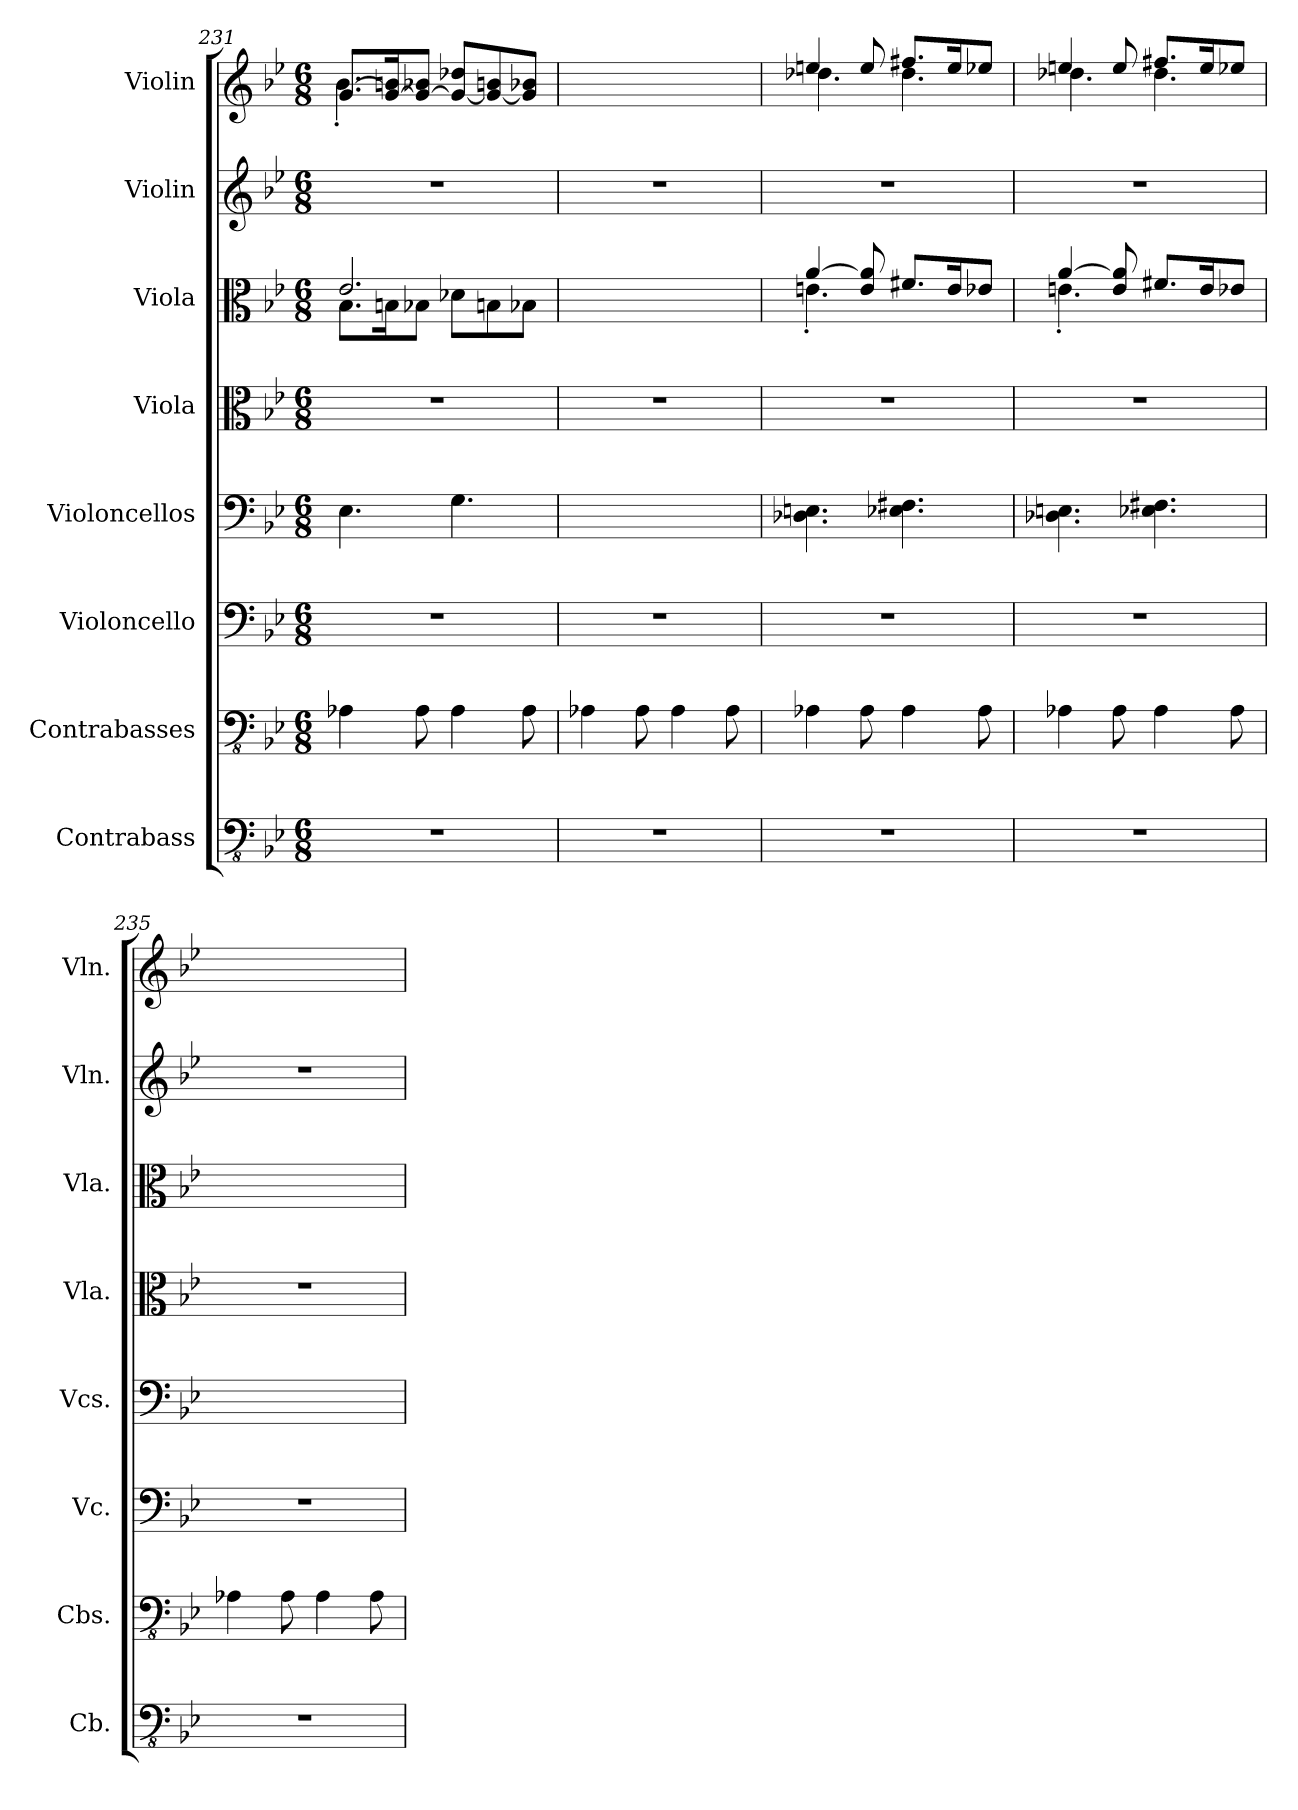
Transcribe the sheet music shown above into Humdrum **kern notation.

**kern	**kern	**kern	**kern	**kern	**kern	**kern	**kern
*part8	*part7	*part6	*part5	*part4	*part3	*part2	*part1
*staff8	*staff7	*staff6	*staff5	*staff4	*staff3	*staff2	*staff1
*I"Contrabass	*I"Contrabasses	*I"Violoncello	*I"Violoncellos	*I"Viola	*I"Viola	*I"Violin	*I"Violin
*I'Cb.	*I'Cbs.	*I'Vc.	*I'Vcs.	*I'Vla.	*I'Vla.	*I'Vln.	*I'Vln.
*clefFv4	*clefFv4	*clefF4	*clefF4	*clefC3	*clefC3	*clefG2	*clefG2
*ITrd7c12	*	*	*	*	*	*	*
*k[b-e-]	*k[b-e-]	*k[b-e-]	*k[b-e-]	*k[b-e-]	*k[b-e-]	*k[b-e-]	*k[b-e-]
*M6/8	*M6/8	*M6/8	*M6/8	*M6/8	*M6/8	*M6/8	*M6/8
=231	=231	=231	=231	=231	=231	=231	=231
*	*	*	*	*	*^	*	*^
2.r	4AA-X\	2.r	4.E-\	2.r	2.e-/	8.B-\L	2.r	[8.g/L	4.b-'\
.	.	.	.	.	.	16Bn\K	.	16g/_ 16bn/K	.
.	8AA-\	.	.	.	.	8B-X\J	.	8g/_ 8b-X/J	.
.	4AA-\	.	4.G\	.	.	8d-X\L	.	8g/_ 8dd-X/L	4.ryy
.	.	.	.	.	.	8Bn\	.	8g/_ 8bn/	.
.	8AA-\	.	.	.	.	8B-X\J	.	8g/] 8b-X/J	.
*	*	*	*	*	*v	*v	*	*v	*v
=232	=232	=232	=232	=232	=232	=232	=232
2.r	4AA-X\	2.r	2.ryy	2.r	2.ryy	2.r	2.ryy
.	8AA-\	.	.	.	.	.	.
.	4AA-\	.	.	.	.	.	.
.	8AA-\	.	.	.	.	.	.
=233	=233	=233	=233	=233	=233	=233	=233
*	*	*	*	*	*^	*	*^
2.r	4AA-X\	2.r	4.D-X\ 4.En\	2.r	[4a/	4.en'\	2.r	4een/	4.dd-X\
.	8AA-\	.	.	.	8e/ 8a/]	.	.	8ee/	.
.	4AA-\	.	4.E-X\ 4.F#X\	.	8.f#X/L	4.ryy	.	8.ff#X/L	4.dd-\
.	.	.	.	.	16e/K	.	.	16ee/K	.
.	8AA-\	.	.	.	8e-X/J	.	.	8ee-X/J	.
!!LO:PB:g=z	!!
=234	=234	=234	=234	=234	=234	=234	=234	=234	=234
2.r	4AA-X\	2.r	4.D-X\ 4.En\	2.r	[4a/	4.en'\	2.r	4een/	4.dd-X\
.	8AA-\	.	.	.	8e/ 8a/]	.	.	8ee/	.
.	4AA-\	.	4.E-X\ 4.F#X\	.	8.f#X/L	4.ryy	.	8.ff#X/L	4.dd-\
.	.	.	.	.	16e/K	.	.	16ee/K	.
.	8AA-\	.	.	.	8e-X/J	.	.	8ee-X/J	.
*	*	*	*	*	*v	*v	*	*v	*v
=235	=235	=235	=235	=235	=235	=235	=235
2.r	4AA-X\	2.r	2.ryy	2.r	2.ryy	2.r	2.ryy
.	8AA-\	.	.	.	.	.	.
.	4AA-\	.	.	.	.	.	.
.	8AA-\	.	.	.	.	.	.
=	=	=	=	=	=	=	=
*-	*-	*-	*-	*-	*-	*-	*-
